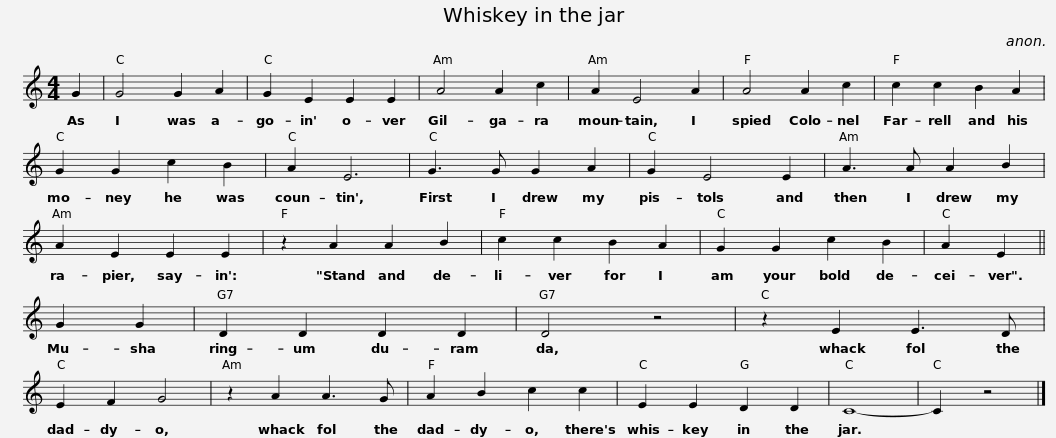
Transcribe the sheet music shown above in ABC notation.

X:1
L:1/8
M:4/4
I:linebreak $
K:C
V:1 treble
V:1
 G2 | G4 G2 A2 | G2 E2 E2 E2 | A4 A2 c2 | A2 E4 A2 | %5
 A4 A2 c2 | c2 c2 B2 A2 |$ G2 G2 c2 B2 | A2 E6 | G3 G G2 A2 | %10
 G2 E4 E2 | A3 A A2 B2 | A2 E2 E2 E2 |$ z2 A2 A2 B2 | c2 c2 B2 A2 | %15
 G2 G2 c2 B2 | A2 E2 || G2 G2 | D2 D2 D2 D2 | D4 z4 |$ %20
 z2 E2 E3 D | E2 F2 G4 | z2 A2 A3 G | A2 B2 c2 c2 | E2 E2 D2 D2 | %25
 C8- | C2 z4 |] %27
